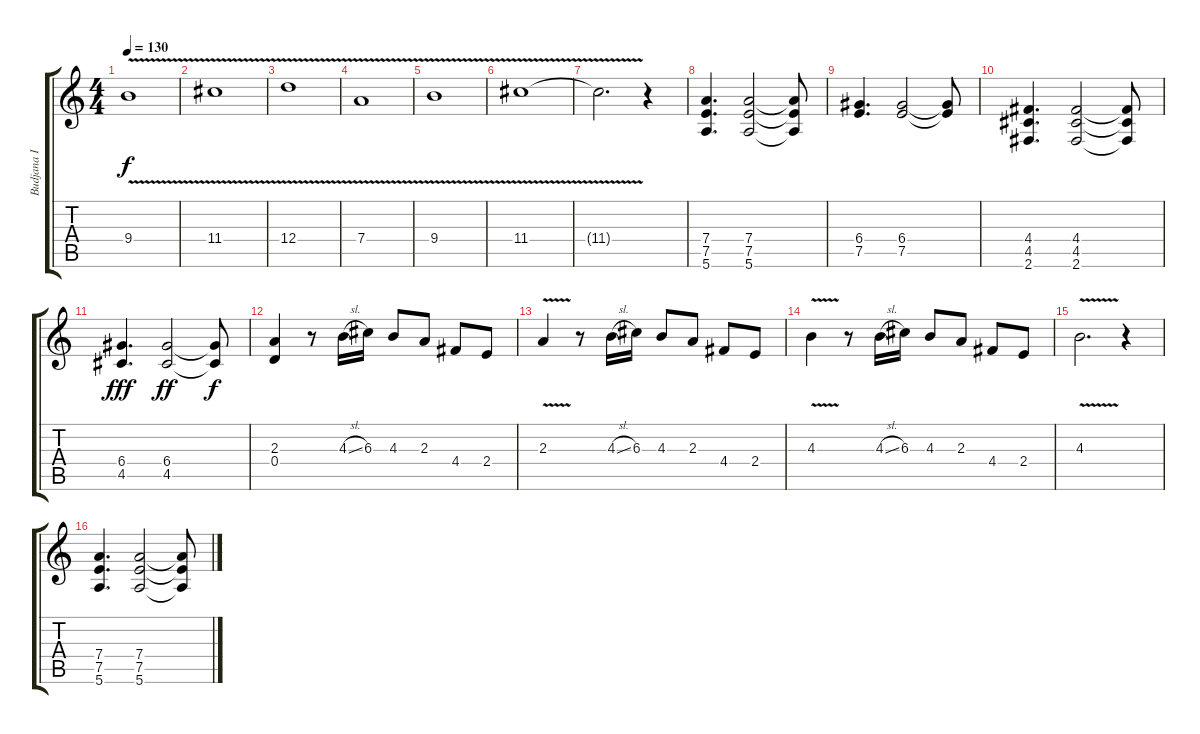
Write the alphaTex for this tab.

\track ("Budjana I" "Budjana I") {instrument distortionguitar}
\staff {score tabs}
\tuning (E4 B3 G3 D3 A2 E2) {hide}
\ts (4 4)
\tempo 130
\clef g2
\ks c
9.4{v}.1{dy f} |
11.4{v}.1 |
12.4{v}.1 |
7.4{v}.1 |
9.4{v}.1 |
11.4{v}.1 |
11.4{t}.2{d} r.4 |
(7.4 7.5 5.6).4{d volume 14} (7.4 7.5 5.6).2 (7.4{t} 7.5{t} 5.6{t}).8 |
(6.4 7.5).4{d} (6.4 7.5).2 (6.4{t} 7.5{t}).8 |
(4.4 4.5 2.6).4{d} (4.4 4.5 2.6).2 (4.4{t} 4.5{t} 2.6{t}).8 |
(6.4 4.5).4{d dy fff} (6.4 4.5).2{dy ff} (6.4{t} 4.5{t}).8{dy f} |
(2.3 0.4).4{volume 16} r.8 4.3{sl}.16 6.3.16 4.3.8 2.3.8 4.4.8 2.4.8 |
2.3{v}.4 r.8 4.3{sl}.16 6.3.16 4.3.8 2.3.8 4.4.8 2.4.8 |
4.3{v}.4 r.8 4.3{sl}.16 6.3.16 4.3.8 2.3.8 4.4.8 2.4.8 |
4.3{v}.2{d} r.4 |
(7.4 7.5 5.6).4{d volume 14} (7.4 7.5 5.6).2 (7.4{t} 7.5{t} 5.6{t}).8
